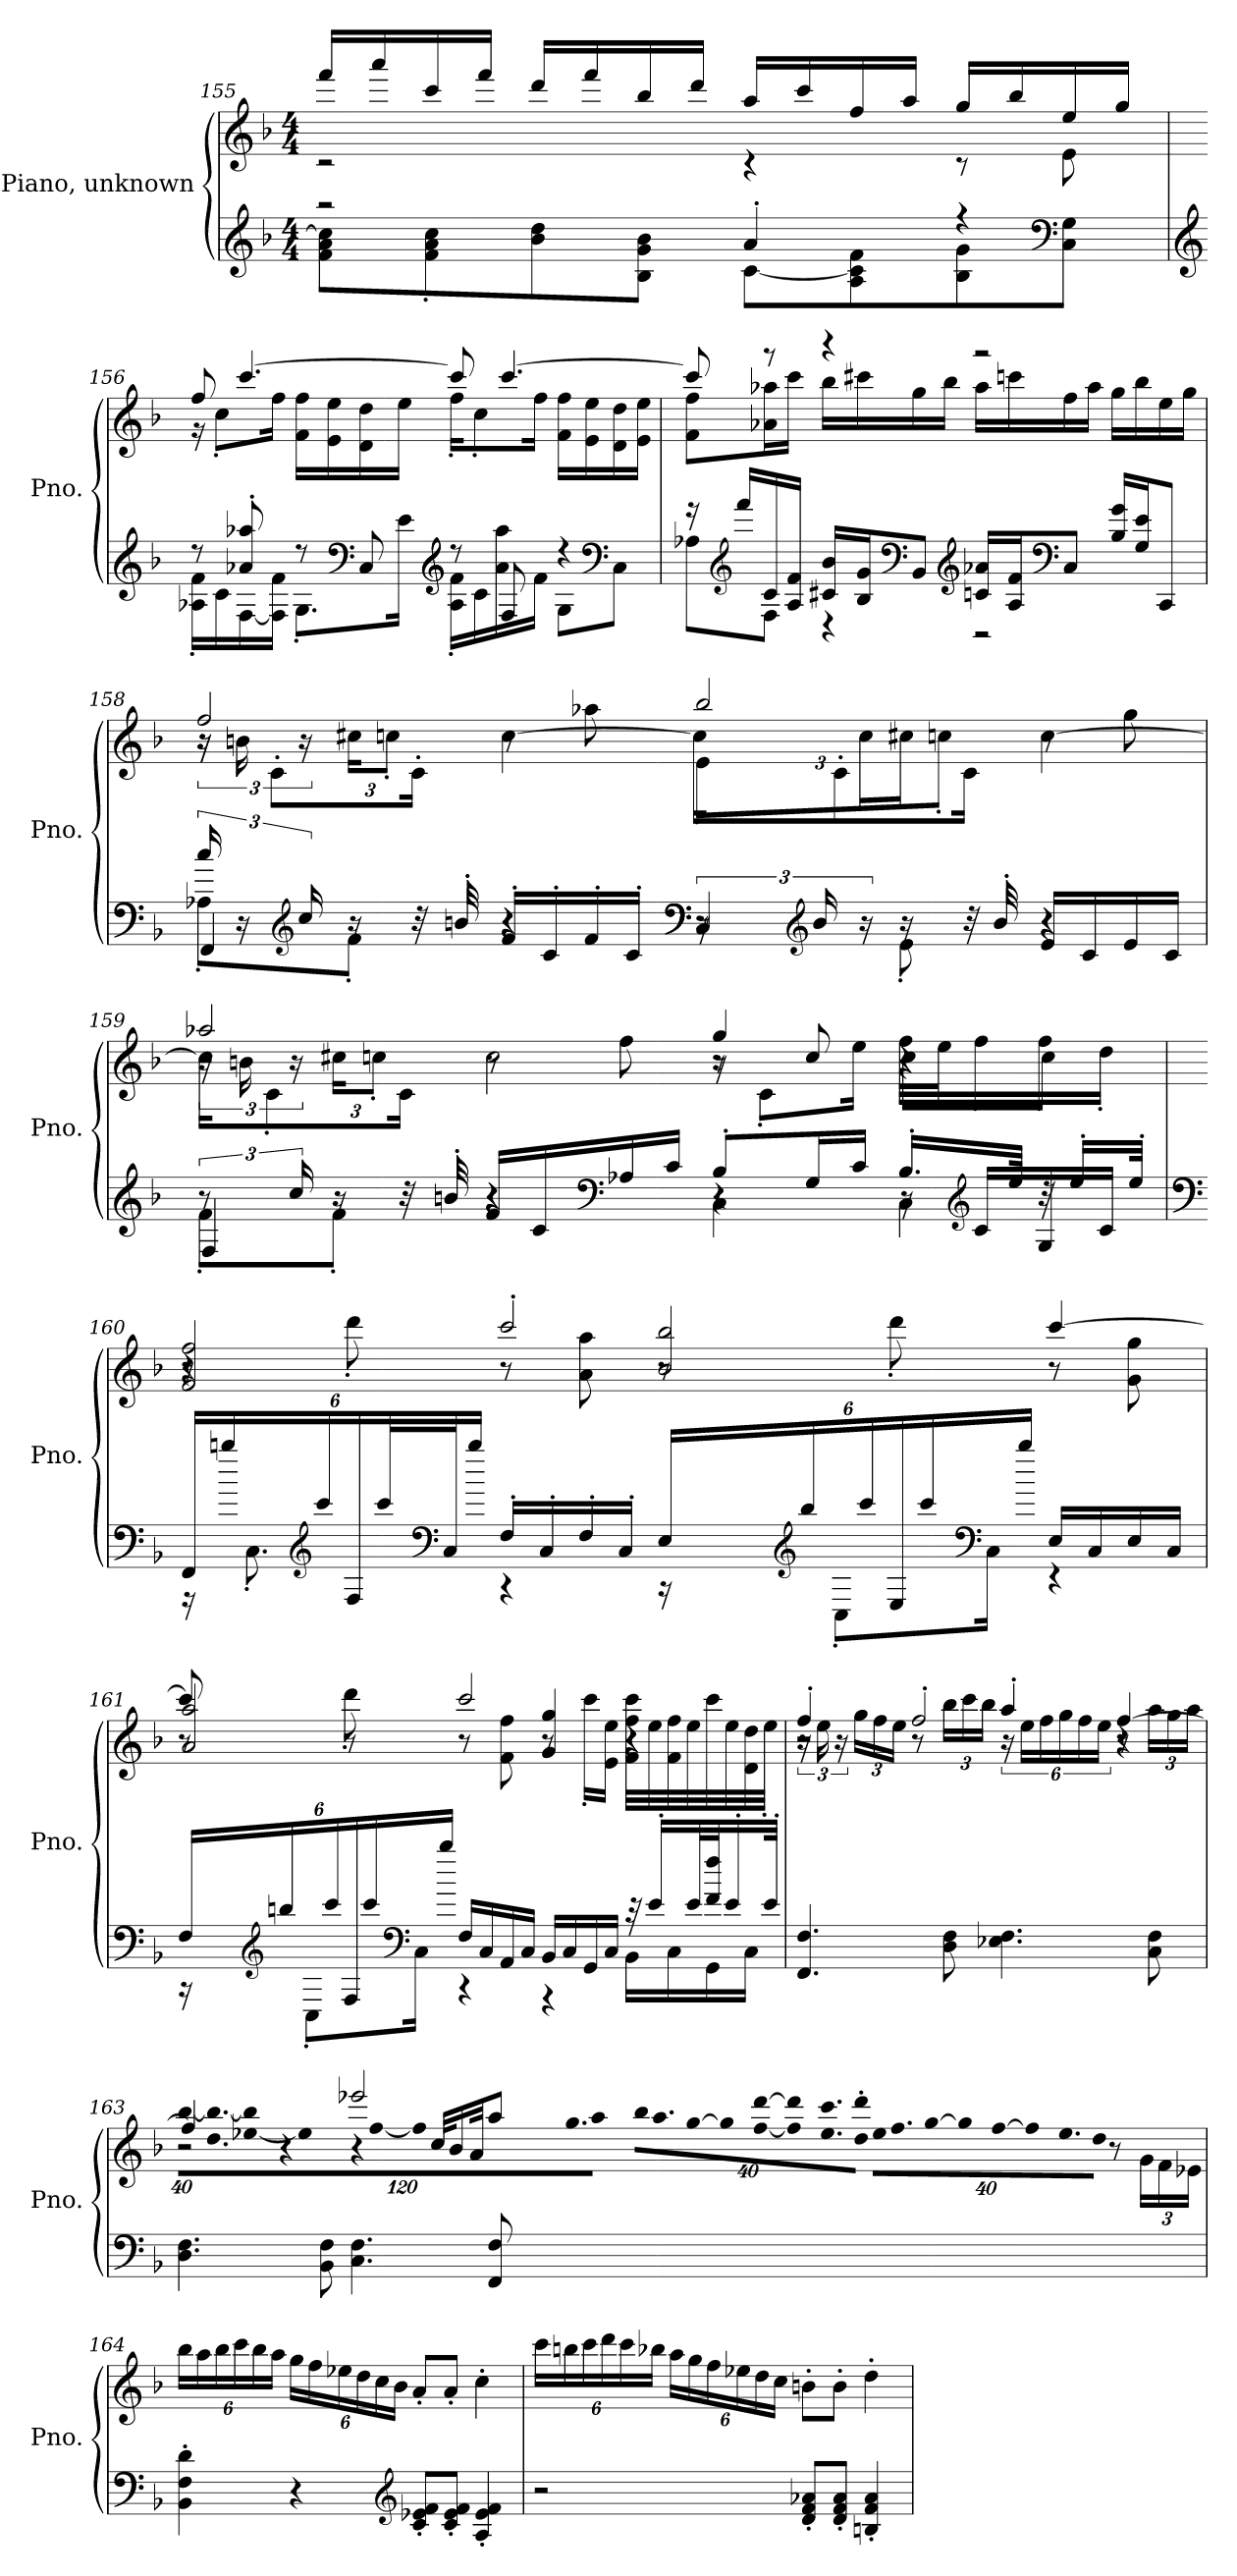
**kern	**kern
*part1	*part1
*staff2	*staff1
*I"Piano, unknown	*
*I'Pno.	*
*clefG2	*clefG2
*k[b-]	*k[b-]
*M4/4	*M4/4
=155	=155
*^	*^
2r	8f\ 8a\ 8cc\]L	16fff/LL	2r
.	.	16aaa/	.
.	8f\' 8a\' 8cc\'	16ccc/	.
.	.	16fff/JJ	.
.	8b-\ 8dd\	16ddd/LL	.
.	.	16fff/	.
.	8B-\ 8g\ 8b-\J	16bb-/	.
.	.	16ddd/JJ	.
4a'/	[8c\L	16aa/LL	4r
.	.	16ccc/	.
.	8A\ 8c\] 8f\	16ff/	.
.	.	16aa/JJ	.
4r	8B-\ 8g\	16gg/LL	8r
.	.	16bb-/	.
*clefF4	*	*	*
.	8C\ 8G\J	16ee/	8e\
.	.	16gg/JJ	.
!!LO:LB:g=z	!!
=156	=156	=156	=156
*clefG2	*	*	*
8r	16A-X\' 16f\'LL	8ff/	16r
.	16c\	.	8cc'\L
8a-X/' 8aa-X/'	[16F\	[4.ccc/	.
.	16F\] 16f\JJ	.	16ff\Jk
8r	8.G'\L	.	16f\ 16ff\LL
.	.	.	16e\ 16ee\
*clefF4	*	*	*
8C/	.	.	16d\ 16dd\
.	16e\Jk	.	16ee\JJ
*clefG2	*	*	*
8r	16A-\' 16f\'LL	8ccc/]	16ff'\KL
.	16c\	.	8cc'\
8F/	16a-\ 16aa-\	[4.ccc/	.
.	16f\JJ	.	16ff\Jk
4r	8G\L	.	16f\ 16ff\LL
.	.	.	16e\ 16ee\
*clefF4	*	*	*
.	8C\J	.	16d\ 16dd\
.	.	.	16e\ 16ee\JJ
!!LO:LB:g=z	!!
=157	=157	=157	=157
16r	8A-X\L	8ccc/]	8f\ 8ff\L
*clefG2	*	*	*
16fff/LL	.	.	.
16c/	8F\J	8r	16a-X\ 16aa-X\L
16A-/ 16f/JJ	.	.	16ccc\JJ
16c#X/ 16b-/LL	4r	4r	16bb-\LL
16B-/ 16g/J	.	.	16ccc#X\
*clefF4	*	*	*
8BB-/J	.	.	16gg\
.	.	.	16bb-\JJ
*clefG2	*	*	*
16cn/ 16a-X/LL	2r	2r	16aa-\LL
16A-/ 16f/J	.	.	16cccn\
*clefF4	*	*	*
8C/J	.	.	16ff\
.	.	.	16aa-\JJ
16B-/ 16g/LL	.	.	16gg\LL
16G/ 16e/J	.	.	16bb-\
8CC/J	.	.	16ee\
.	.	.	16gg\JJ
!!LO:PB:g=z
=158	=158	=158	=158
*	*^	*	*^
24cc/	8A-X'\L	4FF/	2ff/	24r	16r
24r	.	.	.	24bn\	.
.	.	.	.	.	8c'\L
*clefG2	*	*	*	*	*
24cc/	.	.	.	24r	.
16r	8f'\J	.	.	24cc#X\KL	.
.	.	.	.	12ccn'\J	.
32r	.	.	.	.	16c'\Jk
32bn'/	.	.	.	.	.
16f'/LL	4r	4r	.	8r	[4cc\
16c'/	.	.	.	.	.
16f'/	.	.	.	8aa-X\	.
16c'/JJ	.	.	.	.	.
*clefF4	*	*	*	*	*
*	*	*	*	*Xbrackettup	*
24r	8r	4C/	2bb-/	12e'\L	16cc\KL]
*clefG2	*	*	*	*	*
24b/	.	.	.	.	.
.	.	.	.	.	8c'\
24r	.	.	.	24cc\L	.
16r	8e'\	.	.	24cc#X\J	.
.	.	.	.	12ccn'\J	.
32r	.	.	.	.	16c\Jk
32b'/	.	.	.	.	.
16e/LL	4r	4r	.	8r	[4cc\
16c/	.	.	.	.	.
16e/	.	.	.	8gg\	.
16c/JJ	.	.	.	.	.
*	*	*	*	*v	*v
!!LO:LB:g=z
=159	=159	=159	=159	=159
*	*	*	*	*brackettup
*	*	*	*^	*^
12r	8f'\L	4F/	2aa-X/	24r	2r	16cc\KL]
.	.	.	.	24bn\	.	.
.	.	.	.	.	.	8c'\
24cc/	.	.	.	24r	.	.
16r	8f'\J	.	.	24cc#X\KL	.	.
.	.	.	.	12ccn'\J	.	.
32r	.	.	.	.	.	16c\Jk
32bn'/	.	.	.	.	.	.
16f/LL	4r	4r	.	8r	.	2cc\
16c/	.	.	.	.	.	.
*clefF4	*	*	*	*	*	*
16A-X/	.	.	.	8ff\	.	.
16c/JJ	.	.	.	.	.	.
8B-'/L	4C\	4r	4gg/	16r	8r	.
.	.	.	.	8c'\L	.	.
16G/L	.	.	.	.	8cc/	.
16c/JJ	.	.	.	16ee\Jk	.	.
16.B-'/LL	4C\	16r	4r	32ff\LLL	4r	8cc\L
.	.	.	.	32ee\J	.	.
*clefG2	*	*	*	*	*	*
.	.	16c/LL	.	16ff'\	.	.
32ee/JJk	.	.	.	.	.	.
32r	.	16G/	.	16ff'\	.	8cc\J
16ee'/LL	.	.	.	.	.	.
.	.	16c/JJ	.	16dd'\JJ	.	.
32ee'/JJk	.	.	.	.	.	.
*v	*v	*v	*	*	*	*
*	*v	*v	*v	*v
!!LO:LB:g=z
=160	=160
*clefF4	*
*Xbrackettup	*
*^	*^
*	*	*	*^
24FF/LL	16r	4r	8r	2f/ 2ff/
24bbn/	.	.	.	.
.	8.C'\	.	.	.
*clefG2	*	*	*	*
24ccc/	.	.	.	.
24F/	.	.	8ddd'\	.
48ccc/L	.	.	.	.
*clefF4	*	*	*	*
48C/J	.	.	.	.
24bb/JJ	.	.	.	.
16F'/LL	4r	2ccc'/	8r	.
16C'/	.	.	.	.
16F'/	.	.	8a\ 8aa\	.
16C'/JJ	.	.	.	.
24E/LL	16r	.	8r	2b-/ 2bb-/
*clefG2	*	*	*	*
24bb/	.	.	.	.
.	8C'\L	.	.	.
24ccc/	.	.	.	.
24E/	.	.	8ddd'\	.
24ccc/	.	.	.	.
*clefF4	*	*	*	*
.	16C\Jk	.	.	.
24bb/JJ	.	.	.	.
16E/LL	4r	[4ccc/	8r	.
16C/	.	.	.	.
16E/	.	.	8g\ 8gg\	.
16C/JJ	.	.	.	.
!!LO:LB:g=z	!!	!!
=161	=161	=161	=161	=161
24F/LL	16r	8ccc/]	8r	2a/ 2aa/
*clefG2	*	*	*	*
24bbn/	.	.	.	.
.	8C'\L	.	.	.
24ccc/	.	.	.	.
24F/	.	8r	8ddd'\	.
24ccc/	.	.	.	.
*clefF4	*	*	*	*
.	16C\Jk	.	.	.
24bb/JJ	.	.	.	.
16F/LL	4r	2ccc/	8r	.
16C/	.	.	.	.
16AA/	.	.	8f\ 8ff\	.
16C/JJ	.	.	.	.
16BB-/LL	4r	.	8r	4g/ 4gg/
16C/	.	.	.	.
16GG/	.	.	16ccc'\LL	.
16C/JJ	.	.	16e\ 16ee\JJ	.
32r	16BB-\LL	4r	32f\ 32ff\ 32ccc\LLL	4r
16e'/LL	.	.	32ee\	.
.	16C\	.	32f\ 32ff\	.
32e/L	.	.	32ee\	.
32f/ 32ff/J	16GG\	.	32ccc\	.
16e'/	.	.	32ee\	.
.	16C\JJ	.	32d\ 32dd\	.
32e'/JJk	.	.	32ee'\JJJ	.
*v	*v	*	*	*
!!LO:LB:g=z	!!	!!
=162	=162	=162	=162
4.FF/ 4.F/	2r	24r	4ff'/
.	.	24ee\	.
.	.	24r	.
*	*	*Xbrackettup	*
.	.	24gg\LL	.
.	.	24ff\	.
.	.	24ee\JJ	.
.	.	8r	2ff'/
8D\ 8F\	.	24bb-\LL	.
.	.	24ccc\	.
.	.	24bb-\JJ	.
*	*	*brackettup	*
4.E-X\ 4.F\	4aa'/	24r	.
.	.	24ee\LL	.
.	.	24ff\	.
*	*	*Xbrackettup	*
.	.	24gg\	.
.	.	24ff\	.
.	.	24ee\JJ	.
.	4r	8r	[4ff/
8C\ 8F\	.	24aa\LL	.
.	.	24gg\	.
.	.	24aa\JJ	.
!!LO:LB:g=z	!!	!!
=163	=163	=163	=163
!	!	!LO:N:vis=32	!
4.D\ 4.F\	2r	[640%23bb-\LLL	4ff/]
!	!	!LO:N:vis=32.	!
.	.	1920%103dd\ 1920%103bb-\_	.
!	!	!LO:N:vis=64	!
.	.	[960%17ee-X\ 960%17bb-\]L	.
!	!	!LO:N:vis=64	!
.	.	960%17ee-\]	.
!	!	!LO:N:vis=64	!
.	.	[960%17ff\	.
!	!	!LO:N:vis=64	!
.	.	960%17ff\J]	.
.	.	1920ryy	.
!	!	!LO:N:vis=32.	!
.	.	1920%103gg\	.
!	!	!LO:N:vis=32	!
.	.	640%23aa\JJJ	.
.	.	.	4r
!	!	!LO:N:vis=32	!
.	.	640%23bb-\LLL	.
!	!	!LO:N:vis=32.	!
.	.	1920%103aa\	.
!	!	!LO:N:vis=64	!
.	.	[960%17gg\L	.
!	!	!LO:N:vis=64	!
.	.	960%17gg\]	.
8BB-\ 8F\	.	.	.
!	!	!LO:N:vis=64	!
.	.	[960%17ff\ [960%17ddd\	.
!	!	!LO:N:vis=64	!
.	.	960%17ff\] 960%17ddd\]J	.
!	!	!LO:N:vis=32.	!
.	.	1920%103ee-\ 1920%103ccc\	.
!	!	!LO:N:vis=32	!
.	.	640%23dd\' 640%23ddd\'JJJ	.
4.C\ 4.F\	2eee-X/	.	4r
!	!	!LO:N:vis=32	!
.	.	640%23ee-\LLL	.
!	!	!LO:N:vis=32.	!
.	.	1920%103ff\	.
!	!	!LO:N:vis=64	!
.	.	[960%17gg\L	.
!	!	!LO:N:vis=64	!
.	.	960%17gg\]	.
!	!	!LO:N:vis=64	!
.	.	[960%17ff\	.
!	!	!LO:N:vis=64	!
.	.	960%17ff\J]	.
!	!	!LO:N:vis=32.	!
.	.	1920%103ee-\	.
!	!	!LO:N:vis=32	!
.	.	640%23dd\JJJ	.
.	.	.	32cc/KLL
.	.	8r	.
.	.	.	16b-/
.	.	.	32a/JK
8FF/ 8F/	.	.	8aa/J
.	.	24g\LL	.
.	.	24f\	.
.	.	24e-X\JJ	.
1920ryy	1920ryy	.	1920ryy
*	*v	*v	*v
!!LO:PB:g=z
=164	=164
4BB-\' 4F\' 4d\'	24bb-\LL
.	24aa\
.	24bb-\
.	24ccc\
.	24bb-\
.	24aa\JJ
4r	24gg\LL
.	24ff\
.	24ee-X\
.	24dd\
.	24cc\
.	24b-\JJ
*clefG2	*
8c/' 8e-X/' 8f/'L	8a'/L
8c/' 8e-/' 8f/'J	8a'/J
4A/' 4e-/' 4f/'	4cc'\
=165	=165
2r	24ccc\LL
.	24bbn\
.	24ccc\
.	24ddd\
.	24ccc\
.	24bb-X\JJ
.	24aa\LL
.	24gg\
.	24ff\
.	24ee-X\
.	24dd\
.	24cc\JJ
8d/' 8f/' 8a-X/'L	8bn'\L
8d/' 8f/' 8a-/'J	8b'\J
4Bn/' 4f/' 4a-/'	4dd'\
=	=
*-	*-
